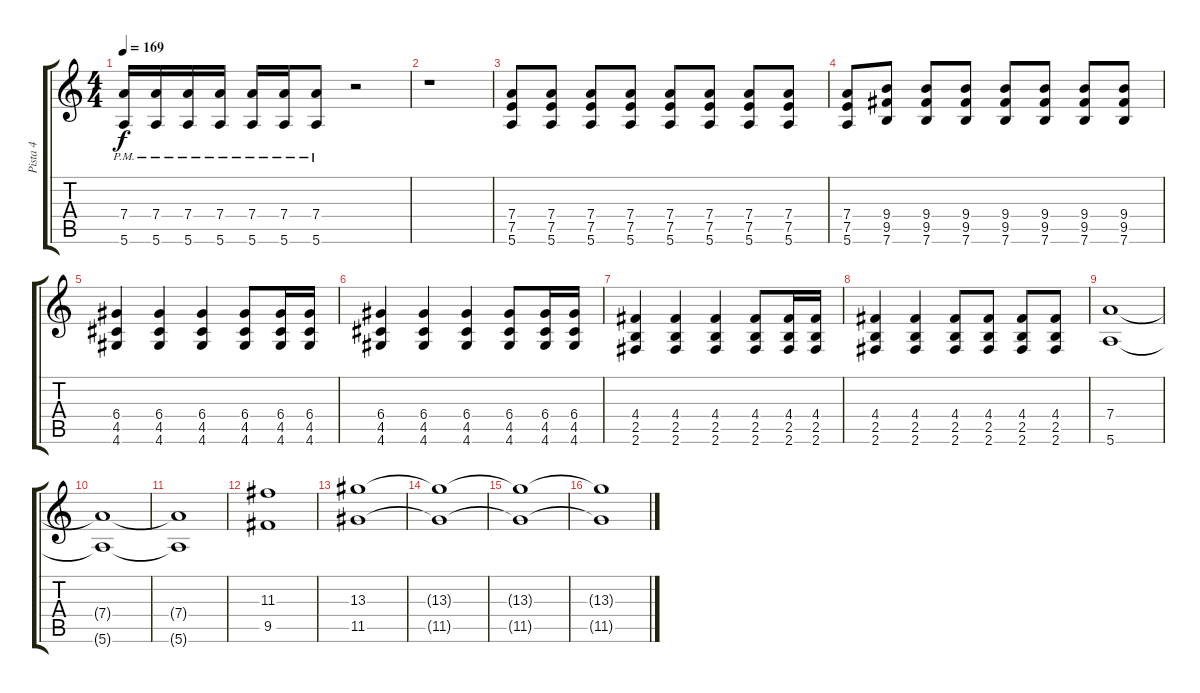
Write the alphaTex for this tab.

\track ("Pista 4" "Pista 4") {instrument overdrivenguitar}
\staff {score tabs}
\tuning (E4 B3 G3 D3 A2 E2) {hide}
\ts (4 4)
\tempo 169
\clef g2
\ks c
(7.4{pm} 5.6).16{dy f} (7.4{pm} 5.6).16 (7.4{pm} 5.6).16 (7.4{pm} 5.6).16 (7.4{pm} 5.6).16 (7.4{pm} 5.6).16 (7.4{pm} 5.6).8 r.2 |
r.1 |
(7.4 7.5 5.6).8 (7.4 7.5 5.6).8 (7.4 7.5 5.6).8 (7.4 7.5 5.6).8 (7.4 7.5 5.6).8 (7.4 7.5 5.6).8 (7.4 7.5 5.6).8 (7.4 7.5 5.6).8 |
(7.4 7.5 5.6).8 (9.4 9.5 7.6).8 (9.4 9.5 7.6).8 (9.4 9.5 7.6).8 (9.4 9.5 7.6).8 (9.4 9.5 7.6).8 (9.4 9.5 7.6).8 (9.4 9.5 7.6).8 |
(6.4 4.5 4.6).4 (6.4 4.5 4.6).4 (6.4 4.5 4.6).4 (6.4 4.5 4.6).8 (6.4 4.5 4.6).16 (6.4 4.5 4.6).16 |
(6.4 4.5 4.6).4 (6.4 4.5 4.6).4 (6.4 4.5 4.6).4 (6.4 4.5 4.6).8 (6.4 4.5 4.6).16 (6.4 4.5 4.6).16 |
(4.4 2.5 2.6).4 (4.4 2.5 2.6).4 (4.4 2.5 2.6).4 (4.4 2.5 2.6).8 (4.4 2.5 2.6).16 (4.4 2.5 2.6).16 |
(4.4 2.5 2.6).4 (4.4 2.5 2.6).4 (4.4 2.5 2.6).8 (4.4 2.5 2.6).8 (4.4 2.5 2.6).8 (4.4 2.5 2.6).8 |
(7.4 5.6).1 |
(7.4{t} 5.6{t}).1 |
(7.4{t} 5.6{t}).1 |
(11.3 9.5).1 |
(13.3 11.5).1 |
(13.3{t} 11.5{t}).1 |
(13.3{t} 11.5{t}).1 |
(13.3{t} 11.5{t}).1
